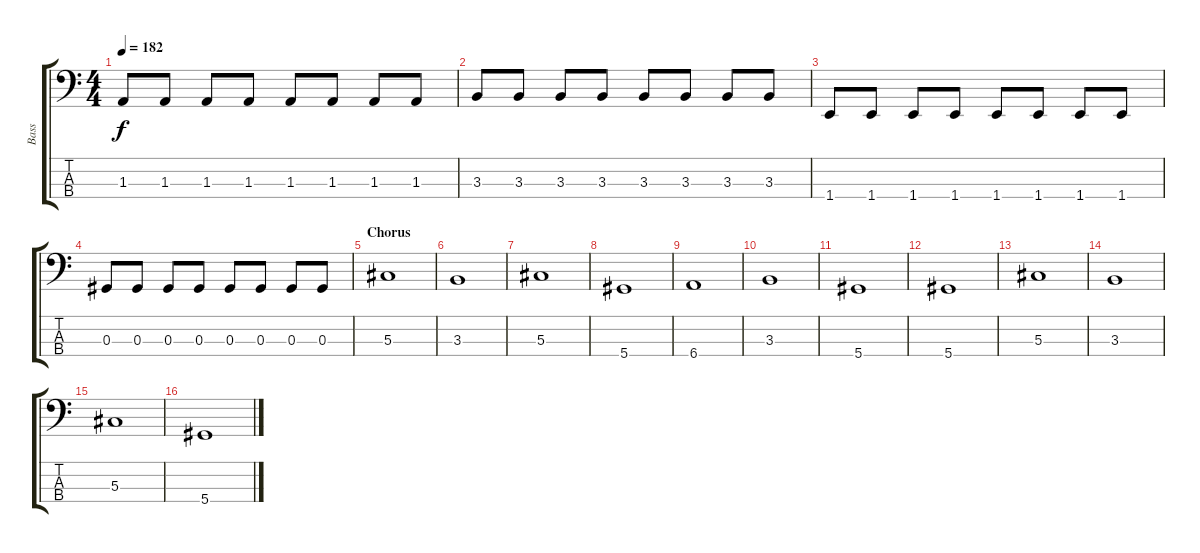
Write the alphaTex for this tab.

\track ("Bass" "Bass") {instrument electricbasspick}
\staff {score tabs}
\tuning (Gb2 Db2 Ab1 Eb1) {hide}
\ts (4 4)
\tempo 182
\clef f4
\ks c
1.3.8{dy f} 1.3.8 1.3.8 1.3.8 1.3.8 1.3.8 1.3.8 1.3.8 |
3.3.8 3.3.8 3.3.8 3.3.8 3.3.8 3.3.8 3.3.8 3.3.8 |
1.4.8 1.4.8 1.4.8 1.4.8 1.4.8 1.4.8 1.4.8 1.4.8 |
0.3.8 0.3.8 0.3.8 0.3.8 0.3.8 0.3.8 0.3.8 0.3.8 |
\section ("" "Chorus")
5.3.1 |
3.3.1 |
5.3.1 |
5.4.1 |
6.4.1 |
3.3.1 |
5.4.1 |
5.4.1 |
5.3.1 |
3.3.1 |
5.3.1 |
5.4.1
